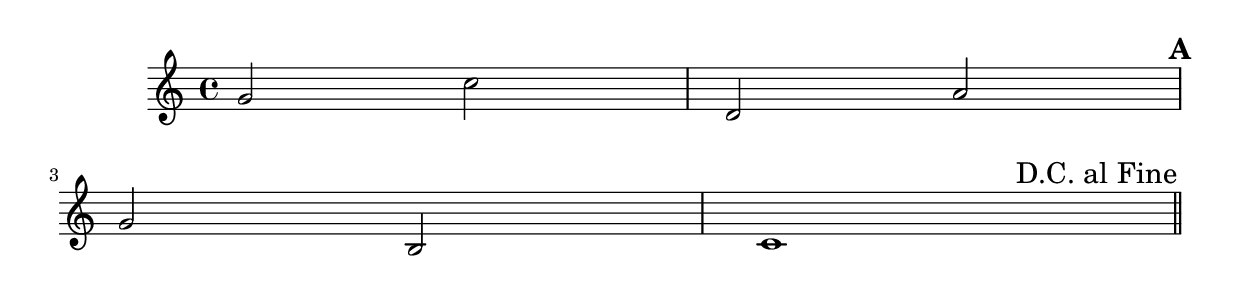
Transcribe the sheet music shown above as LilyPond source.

%% Do not edit this file; it is auto-generated from LSR http://lsr.dsi.unimi.it
%% This file is in the public domain.
\version "2.11.62"

\header {
  lsrtags = "text"

  texidoces = "
Las marcas se pueden imprimir al final de la línea actual, en vez de
al comienzo de la línea siguiente.  Esto es útil principalmente cuando
se tiene que añadir una marca al final de la partitura (donde no hay
línea siguiente).

En tales casos, el extremo derecho de la marca se tiene que alinear
con la última línea divisoria, como muestra la segunda línea de este
ejemplo.

"
  doctitlees = "Imprimir marcas al final de la línea o de la partitura"

  texidoc = "
Marks can be printed at the end of the current line, instead of the
beginning of the following line. This is particularly useful when a
mark has to be added at the end of a score -- when there is no next
line.

In such cases, the right end of the mark has to be aligned with the
final bar line, as demonstrated on the second line of this example. 

"
  doctitle = "Printing marks at the end of a line or a score"
} % begin verbatim

\relative c'' {  
  \override Score.RehearsalMark #'break-visibility = #begin-of-line-invisible
  g2 c
  d,2 a'
  \mark \default
  \break
  g2 b,
  c1 \bar "||"
  \override Score.RehearsalMark #'self-alignment-X = #RIGHT  
  \mark "D.C. al Fine"
}
